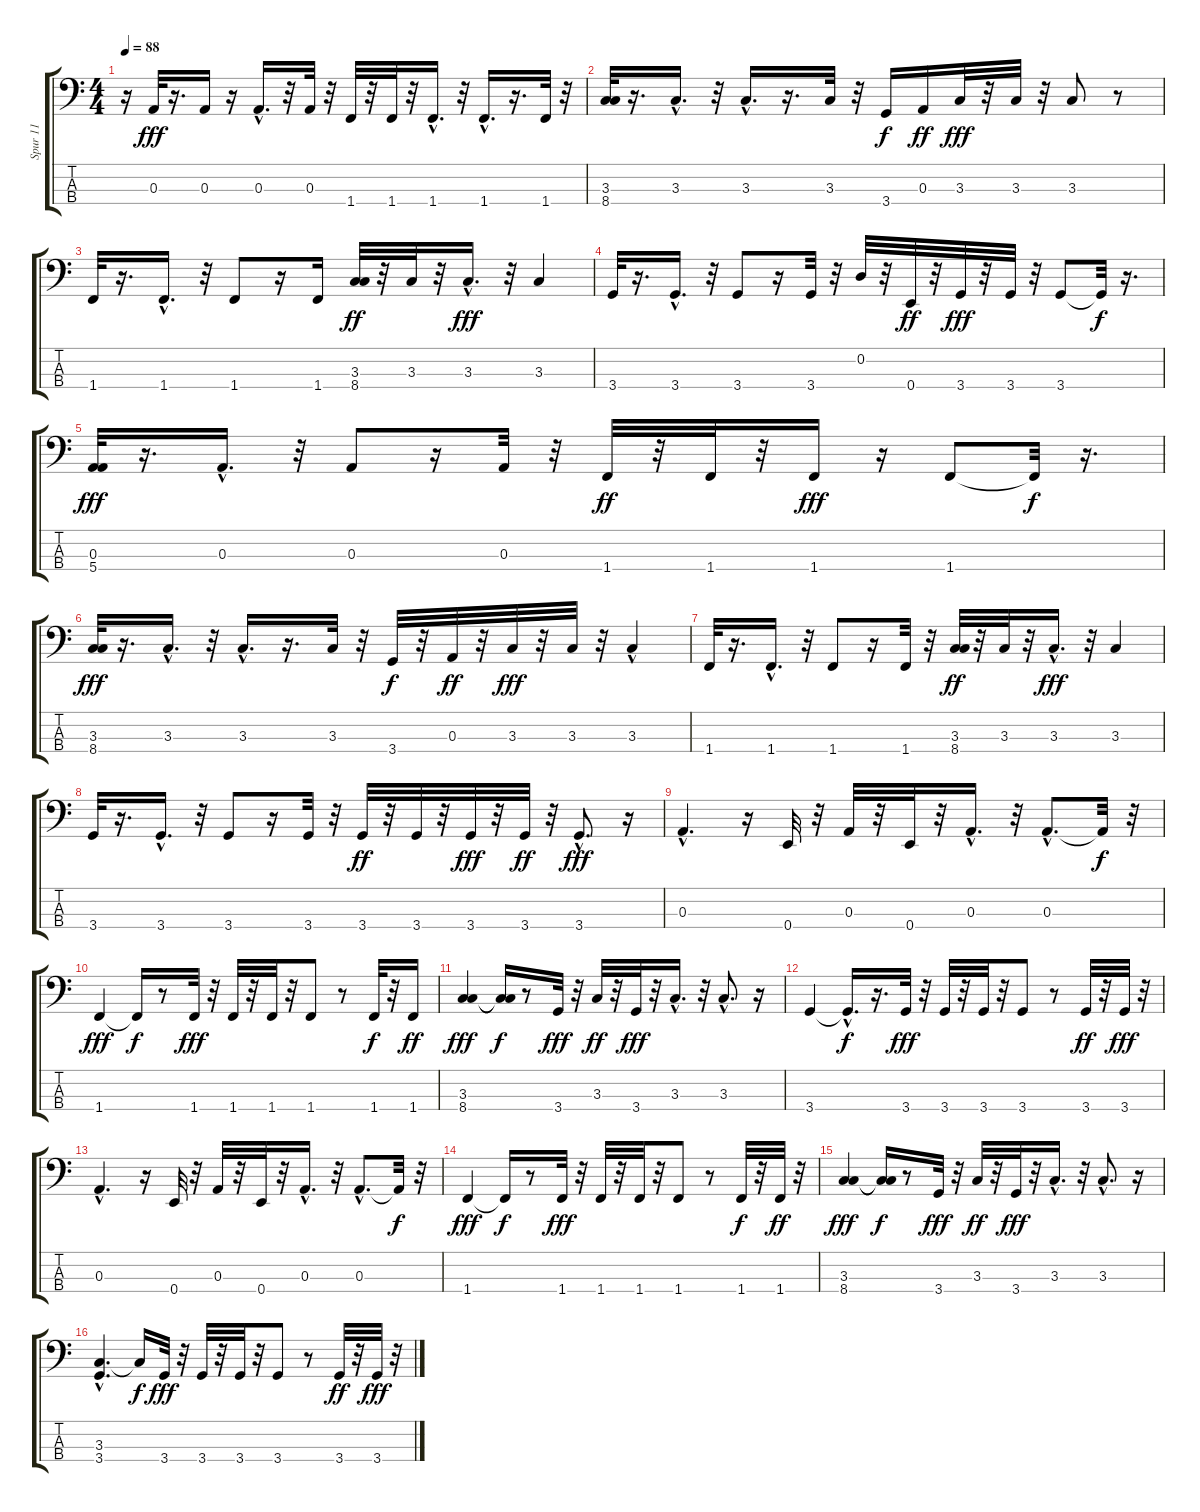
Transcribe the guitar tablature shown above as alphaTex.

\track ("Spur 11" "Spur 11") {instrument electricbassfinger}
\staff {score tabs}
\tuning (G2 D2 A1 E1) {hide}
\ts (4 4)
\tempo 88
\clef f4
\ks c
r.16{dy fff} 0.3.32 r.16{d} 0.3.16 r.16 0.3{hac}.16{d} r.32 0.3.32 r.32 1.4.32 r.32 1.4.32 r.32 1.4{hac}.16{d} r.32 1.4{hac}.16{d} r.16{d} 1.4.32 r.32 |
(3.3 8.4).32 r.16{d} 3.3{hac}.16{d} r.32 3.3{hac}.16{d} r.16{d} 3.3.32 r.32 3.4.16{dy f} 0.3.16{dy ff} 3.3.32{dy fff} r.32 3.3.32 r.32 3.3.8 r.8 |
1.4.32 r.16{d} 1.4{hac}.16{d} r.32 1.4.8 r.16 1.4.16 (3.3 8.4).32{dy ff} r.32 3.3.32 r.32 3.3{hac}.16{d dy fff} r.32 3.3.4 |
3.4.32 r.16{d} 3.4{hac}.16{d} r.32 3.4.8 r.16 3.4.32 r.32 0.2.32 r.32 0.4.32{dy ff} r.32 3.4.32{dy fff} r.32 3.4.32 r.32 3.4.8 3.4{t}.32{dy f} r.16{d} |
(0.3 5.4).32{dy fff} r.16{d} 0.3{hac}.16{d} r.32 0.3.8 r.16 0.3.32 r.32 1.4.32{dy ff} r.32 1.4.32 r.32 1.4.16{dy fff} r.16 1.4.8 1.4{t}.32{dy f} r.16{d} |
(3.3 8.4).32{dy fff} r.16{d} 3.3{hac}.16{d} r.32 3.3{hac}.16{d} r.16{d} 3.3.32 r.32 3.4.32{dy f} r.32 0.3.32{dy ff} r.32 3.3.32{dy fff} r.32 3.3.32 r.32 3.3{hac}.4 |
1.4.32 r.16{d} 1.4{hac}.16{d} r.32 1.4.8 r.16 1.4.32 r.32 (3.3 8.4).32{dy ff} r.32 3.3.32 r.32 3.3{hac}.16{d dy fff} r.32 3.3.4 |
3.4.32 r.16{d} 3.4{hac}.16{d} r.32 3.4.8 r.16 3.4.32 r.32 3.4.32{dy ff} r.32 3.4.32 r.32 3.4.32{dy fff} r.32 3.4.32{dy ff} r.32 3.4{hac}.8{d dy fff} r.16 |
0.3{hac}.4{d} r.16 0.4.32 r.32 0.3.32 r.32 0.4.32 r.32 0.3{hac}.16{d} r.32 0.3{hac}.8{d} 0.3{t}.32{dy f} r.32 |
1.4.4{dy fff} 1.4{t}.16{dy f} r.8 1.4.32{dy fff} r.32 1.4.32 r.32 1.4.32 r.32 1.4.8 r.8 1.4.32{dy f} r.32 1.4.16{dy ff} |
(3.3 8.4).4{dy fff} (3.3{t} 8.4{t}).16{dy f} r.8 3.4.32{dy fff} r.32 3.3.32{dy ff} r.32 3.4.32{dy fff} r.32 3.3{hac}.16{d} r.32 3.3{hac}.8{d} r.16 |
3.4.4 3.4{hac t}.16{d dy f} r.16{d} 3.4.32{dy fff} r.32 3.4.32 r.32 3.4.32 r.32 3.4.8 r.8 3.4.32{dy ff} r.32 3.4.32{dy fff} r.32 |
0.3{hac}.4{d} r.16 0.4.32 r.32 0.3.32 r.32 0.4.32 r.32 0.3{hac}.16{d} r.32 0.3{hac}.8{d} 0.3{t}.32{dy f} r.32 |
1.4.4{dy fff} 1.4{t}.16{dy f} r.8 1.4.32{dy fff} r.32 1.4.32 r.32 1.4.32 r.32 1.4.8 r.8 1.4.32{dy f} r.32 1.4.32{dy ff} r.32 |
(3.3 8.4).4{dy fff} (3.3{t} 8.4{t}).16{dy f} r.8 3.4.32{dy fff} r.32 3.3.32{dy ff} r.32 3.4.32{dy fff} r.32 3.3{hac}.16{d} r.32 3.3{hac}.8{d} r.16 |
(3.3{hac} 3.4).4{d} 3.3{t}.16{dy f} 3.4.32{dy fff} r.32 3.4.32 r.32 3.4.32 r.32 3.4.8 r.8 3.4.32{dy ff} r.32 3.4.32{dy fff} r.32
